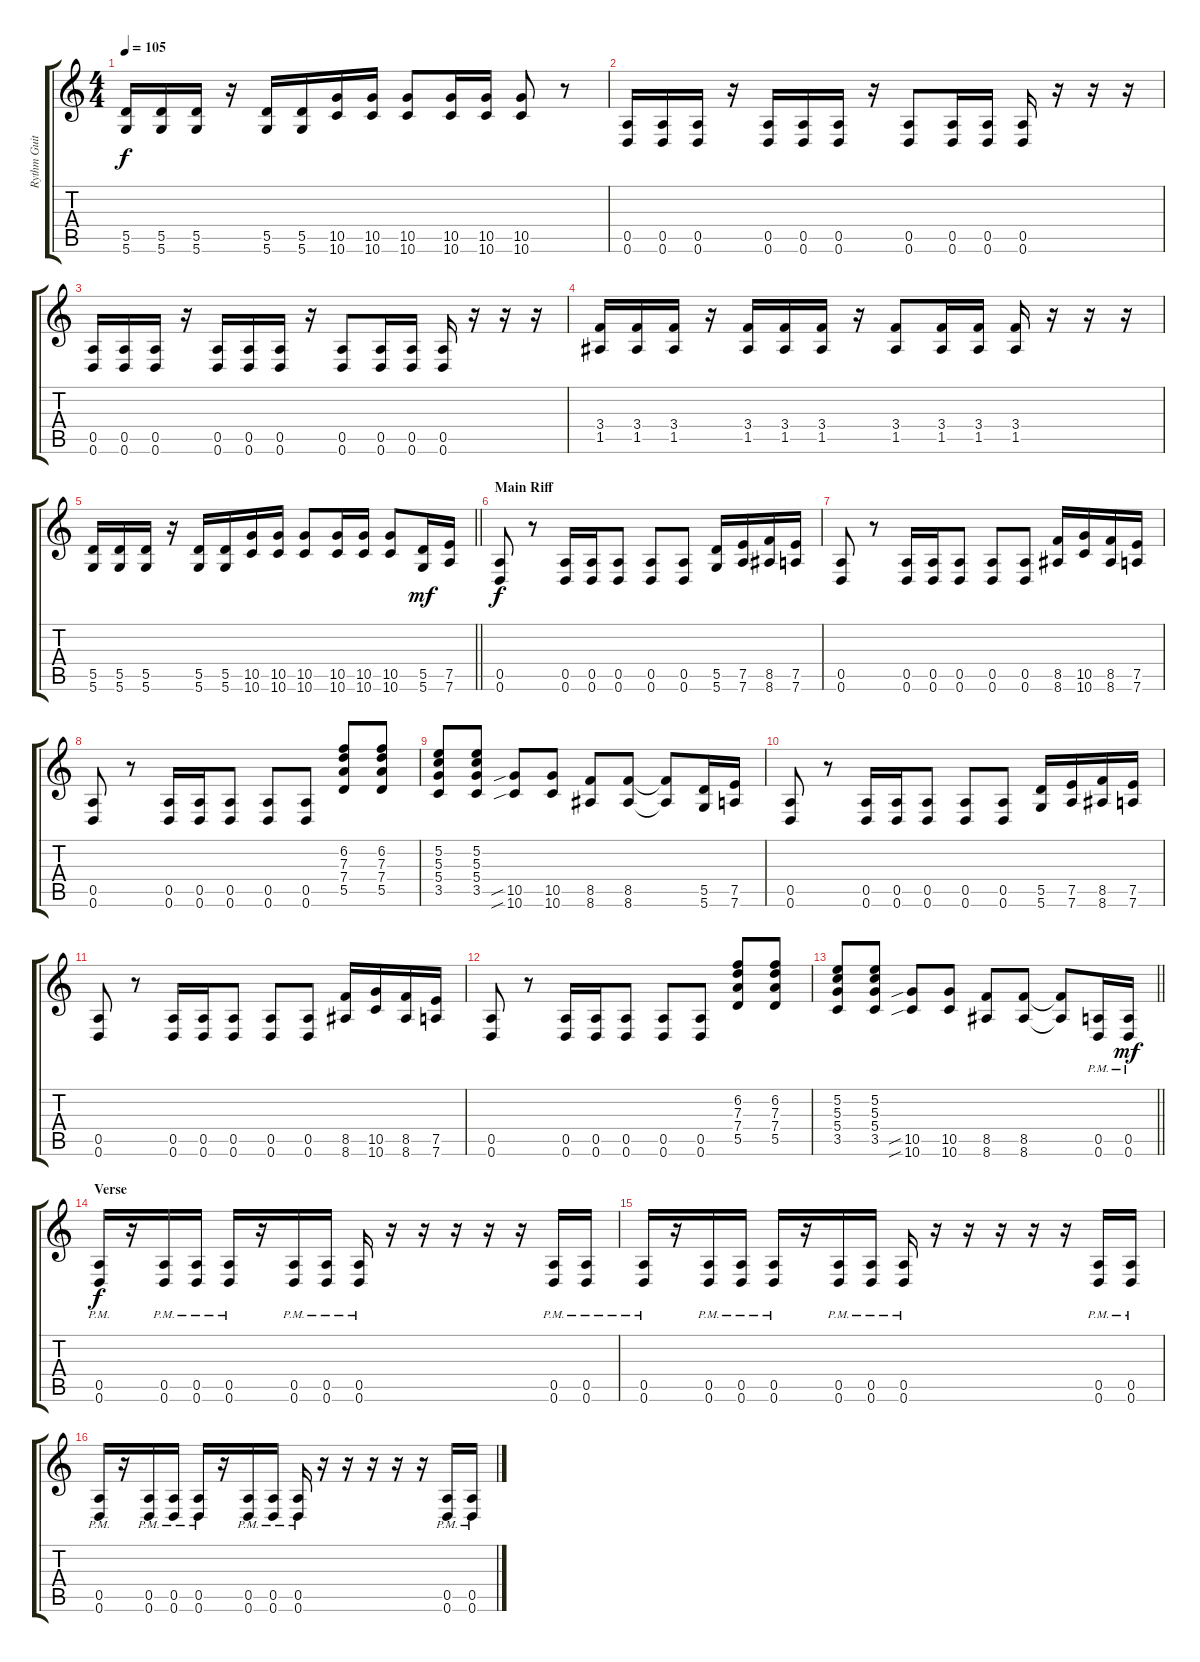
\track ("Rythm Guitar" "Rythm Guit") {instrument distortionguitar}
\staff {score tabs}
\tuning (E4 B3 G3 D3 A2 D2) {hide}
\ts (4 4)
\tempo 105
\clef g2
\ks c
(5.5 5.6).16{dy f} (5.5 5.6).16 (5.5 5.6).16 r.16 (5.5 5.6).16 (5.5 5.6).16 (10.5 10.6).16 (10.5 10.6).16 (10.5 10.6).8 (10.5 10.6).16 (10.5 10.6).16 (10.5 10.6).8 r.8 |
(0.5 0.6).16 (0.5 0.6).16 (0.5 0.6).16 r.16 (0.5 0.6).16 (0.5 0.6).16 (0.5 0.6).16 r.16 (0.5 0.6).8 (0.5 0.6).16 (0.5 0.6).16 (0.5 0.6).16 r.16 r.16 r.16 |
(0.5 0.6).16 (0.5 0.6).16 (0.5 0.6).16 r.16 (0.5 0.6).16 (0.5 0.6).16 (0.5 0.6).16 r.16 (0.5 0.6).8 (0.5 0.6).16 (0.5 0.6).16 (0.5 0.6).16 r.16 r.16 r.16 |
(3.4 1.5).16 (3.4 1.5).16 (3.4 1.5).16 r.16 (3.4 1.5).16 (3.4 1.5).16 (3.4 1.5).16 r.16 (3.4 1.5).8 (3.4 1.5).16 (3.4 1.5).16 (3.4 1.5).16 r.16 r.16 r.16 |
\barLineRight lightlight
(5.5 5.6).16 (5.5 5.6).16 (5.5 5.6).16 r.16 (5.5 5.6).16 (5.5 5.6).16 (10.5 10.6).16 (10.5 10.6).16 (10.5 10.6).8 (10.5 10.6).16 (10.5 10.6).16 (10.5 10.6).8 (5.5 5.6).16{dy mf} (7.5 7.6).16 |
\section ("" "Main Riff")
(0.5 0.6).8{dy f} r.8 (0.5 0.6).16 (0.5 0.6).16 (0.5 0.6).8 (0.5 0.6).8 (0.5 0.6).8 (5.5 5.6).16 (7.5 7.6).16 (8.5 8.6).16 (7.5 7.6).16 |
(0.5 0.6).8 r.8 (0.5 0.6).16 (0.5 0.6).16 (0.5 0.6).8 (0.5 0.6).8 (0.5 0.6).8 (8.5 8.6).16 (10.5 10.6).16 (8.5 8.6).16 (7.5 7.6).16 |
(0.5 0.6).8 r.8 (0.5 0.6).16 (0.5 0.6).16 (0.5 0.6).8 (0.5 0.6).8 (0.5 0.6).8 (6.2 7.3 7.4 5.5).8 (6.2 7.3 7.4 5.5).8 |
(5.2 5.3 5.4 3.5).8 (5.2 5.3 5.4 3.5).8 (10.5{sib} 10.6{sib}).8 (10.5 10.6).8 (8.5 8.6).8 (8.5 8.6).8 (8.5{t} 8.6{t}).8 (5.5 5.6).16 (7.5 7.6).16 |
(0.5 0.6).8 r.8 (0.5 0.6).16 (0.5 0.6).16 (0.5 0.6).8 (0.5 0.6).8 (0.5 0.6).8 (5.5 5.6).16 (7.5 7.6).16 (8.5 8.6).16 (7.5 7.6).16 |
(0.5 0.6).8 r.8 (0.5 0.6).16 (0.5 0.6).16 (0.5 0.6).8 (0.5 0.6).8 (0.5 0.6).8 (8.5 8.6).16 (10.5 10.6).16 (8.5 8.6).16 (7.5 7.6).16 |
(0.5 0.6).8 r.8 (0.5 0.6).16 (0.5 0.6).16 (0.5 0.6).8 (0.5 0.6).8 (0.5 0.6).8 (6.2 7.3 7.4 5.5).8 (6.2 7.3 7.4 5.5).8 |
\barLineRight lightlight
(5.2 5.3 5.4 3.5).8 (5.2 5.3 5.4 3.5).8 (10.5{sib} 10.6{sib}).8 (10.5 10.6).8 (8.5 8.6).8 (8.5 8.6).8 (8.5{t} 8.6{t}).8 (0.5{pm} 0.6{pm}).16 (0.5{pm} 0.6{pm}).16{dy mf} |
\section ("" "Verse")
(0.5{pm} 0.6{pm}).16{dy f} r.16 (0.5{pm} 0.6{pm}).16 (0.5{pm} 0.6{pm}).16 (0.5{pm} 0.6{pm}).16 r.16 (0.5{pm} 0.6{pm}).16 (0.5{pm} 0.6{pm}).16 (0.5{pm} 0.6{pm}).16 r.16 r.16 r.16 r.16 r.16 (0.5{pm} 0.6{pm}).16 (0.5{pm} 0.6{pm}).16 |
(0.5{pm} 0.6{pm}).16 r.16 (0.5{pm} 0.6{pm}).16 (0.5{pm} 0.6{pm}).16 (0.5{pm} 0.6{pm}).16 r.16 (0.5{pm} 0.6{pm}).16 (0.5{pm} 0.6{pm}).16 (0.5{pm} 0.6{pm}).16 r.16 r.16 r.16 r.16 r.16 (0.5{pm} 0.6{pm}).16 (0.5{pm} 0.6{pm}).16 |
(0.5{pm} 0.6{pm}).16 r.16 (0.5{pm} 0.6{pm}).16 (0.5{pm} 0.6{pm}).16 (0.5{pm} 0.6{pm}).16 r.16 (0.5{pm} 0.6{pm}).16 (0.5{pm} 0.6{pm}).16 (0.5{pm} 0.6{pm}).16 r.16 r.16 r.16 r.16 r.16 (0.5{pm} 0.6{pm}).16 (0.5{pm} 0.6{pm}).16
